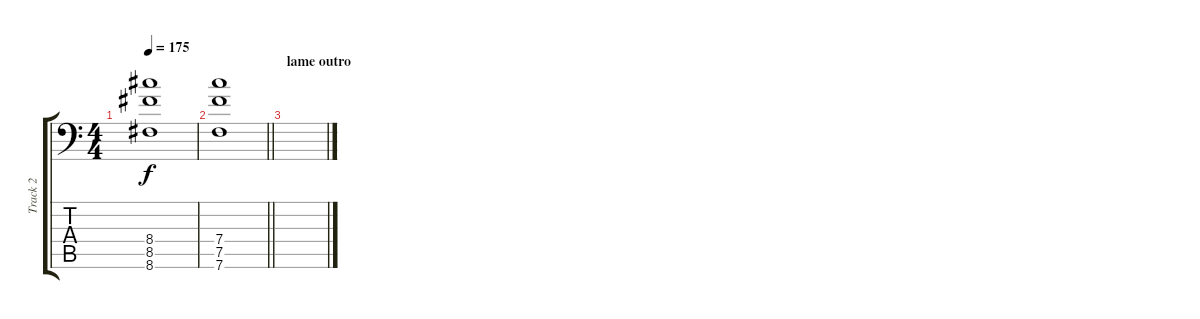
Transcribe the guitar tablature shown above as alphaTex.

\track ("Track 2" "Track 2") {instrument overdrivenguitar}
\staff {score tabs}
\tuning (C4 G3 Eb3 Bb2 F3 Bb1) {hide}
\ts (4 4)
\tempo 175
\clef f4
\ks c
(8.4 8.5 8.6).1{dy f} |
\barLineRight lightlight
(7.4 7.5 7.6).1 |
\section ("" "lame outro")
